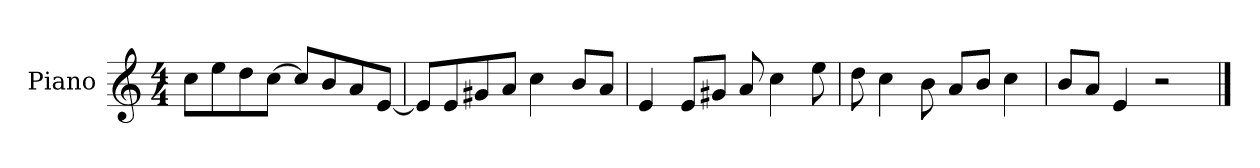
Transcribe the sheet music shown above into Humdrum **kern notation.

**kern
*part1
*staff1
*I"Piano
*I'P-no
*clefG2
*k[]
*M4/4
*MM90
=1
8cc\L
8ee\
8dd\
[8cc\J
8cc/L]
8b/
8a/
[8e/J
=2
8e/L]
8e/
8g#X/
8a/J
4cc\
8b/L
8a/J
=3
4e/
8e/L
8g#X/J
8a/
4cc\
8ee\
=4
8dd\
4cc\
8b\
8a/L
8b/J
4cc\
=5
8b/L
8a/J
4e/
2r
==
*-
